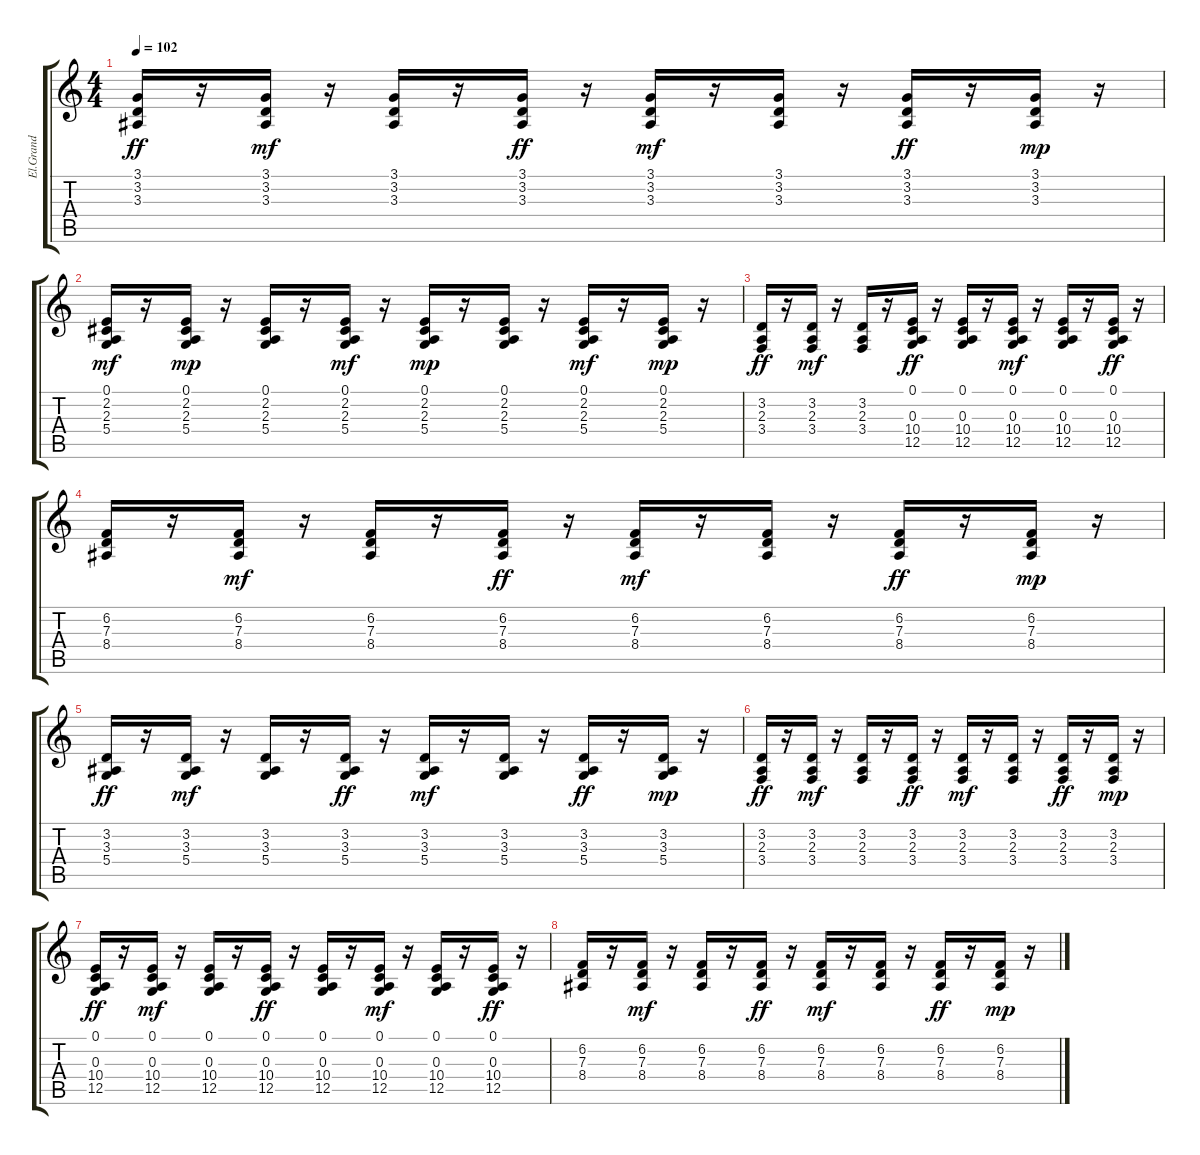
\track ("El.Grand" "El.Grand") {instrument electricgrandpiano}
\staff {score tabs}
\tuning (E4 B3 G3 D3 A2 E2) {hide}
\ts (4 4)
\tempo 102
\clef g2
\ks c
(3.1 3.2 3.3).16{dy ff} r.16 (3.1 3.2 3.3).16{dy mf} r.16 (3.1 3.2 3.3).16 r.16 (3.1 3.2 3.3).16{dy ff} r.16 (3.1 3.2 3.3).16{dy mf} r.16 (3.1 3.2 3.3).16 r.16 (3.1 3.2 3.3).16{dy ff} r.16 (3.1 3.2 3.3).16{dy mp} r.16 |
(0.1 2.2 2.3 5.4).16{dy mf} r.16 (0.1 2.2 2.3 5.4).16{dy mp} r.16 (0.1 2.2 2.3 5.4).16 r.16 (0.1 2.2 2.3 5.4).16{dy mf} r.16 (0.1 2.2 2.3 5.4).16{dy mp} r.16 (0.1 2.2 2.3 5.4).16 r.16 (0.1 2.2 2.3 5.4).16{dy mf} r.16 (0.1 2.2 2.3 5.4).16{dy mp} r.16 |
(3.2 2.3 3.4).16{dy ff} r.16 (3.2 2.3 3.4).16{dy mf} r.16 (3.2 2.3 3.4).16 r.16 (0.1 0.3 10.4 12.5).16{dy ff} r.16 (0.1 0.3 10.4 12.5).16 r.16 (0.1 0.3 10.4 12.5).16{dy mf} r.16 (0.1 0.3 10.4 12.5).16 r.16 (0.1 0.3 10.4 12.5).16{dy ff} r.16 |
(6.2 7.3 8.4).16 r.16 (6.2 7.3 8.4).16{dy mf} r.16 (6.2 7.3 8.4).16 r.16 (6.2 7.3 8.4).16{dy ff} r.16 (6.2 7.3 8.4).16{dy mf} r.16 (6.2 7.3 8.4).16 r.16 (6.2 7.3 8.4).16{dy ff} r.16 (6.2 7.3 8.4).16{dy mp} r.16 |
(3.2 3.3 5.4).16{dy ff} r.16 (3.2 3.3 5.4).16{dy mf} r.16 (3.2 3.3 5.4).16 r.16 (3.2 3.3 5.4).16{dy ff} r.16 (3.2 3.3 5.4).16{dy mf} r.16 (3.2 3.3 5.4).16 r.16 (3.2 3.3 5.4).16{dy ff} r.16 (3.2 3.3 5.4).16{dy mp} r.16 |
(3.2 2.3 3.4).16{dy ff} r.16 (3.2 2.3 3.4).16{dy mf} r.16 (3.2 2.3 3.4).16 r.16 (3.2 2.3 3.4).16{dy ff} r.16 (3.2 2.3 3.4).16{dy mf} r.16 (3.2 2.3 3.4).16 r.16 (3.2 2.3 3.4).16{dy ff} r.16 (3.2 2.3 3.4).16{dy mp} r.16 |
(0.1 0.3 10.4 12.5).16{dy ff} r.16 (0.1 0.3 10.4 12.5).16{dy mf} r.16 (0.1 0.3 10.4 12.5).16 r.16 (0.1 0.3 10.4 12.5).16{dy ff} r.16 (0.1 0.3 10.4 12.5).16 r.16 (0.1 0.3 10.4 12.5).16{dy mf} r.16 (0.1 0.3 10.4 12.5).16 r.16 (0.1 0.3 10.4 12.5).16{dy ff} r.16 |
(6.2 7.3 8.4).16 r.16 (6.2 7.3 8.4).16{dy mf} r.16 (6.2 7.3 8.4).16 r.16 (6.2 7.3 8.4).16{dy ff} r.16 (6.2 7.3 8.4).16{dy mf} r.16 (6.2 7.3 8.4).16 r.16 (6.2 7.3 8.4).16{dy ff} r.16 (6.2 7.3 8.4).16{dy mp} r.16
